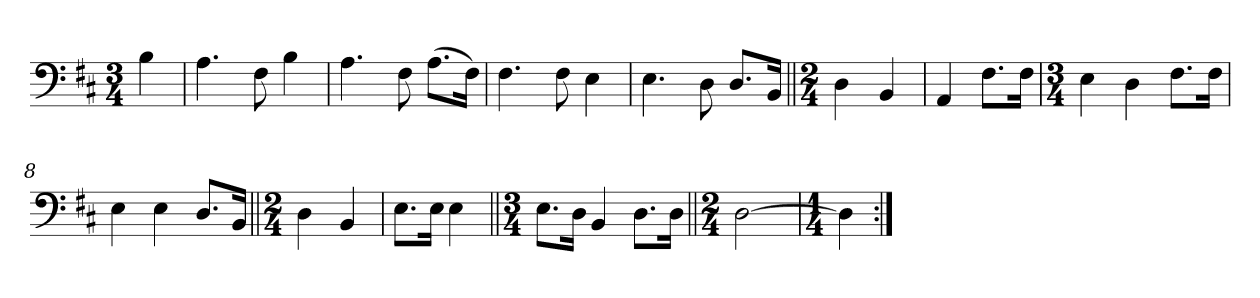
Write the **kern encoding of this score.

**kern
*part1
*staff1
*clefF4
*k[f#c#]
*M3/4
=
4B\
=1
4.A\
8F#\
4B\
=2
4.A\
8F#\
(8.A\L
16F#\Jk)
=3
4.F#\
8F#\
4E\
=4
4.E\
8D\
8.D/L
16BB/Jk
=5||
*M2/4
4D\
4BB/
=6
4AA/
8.F#\L
16F#\Jk
=
*M3/4
4E\
4D\
8.F#\L
16F#\Jk
=8
4E\
4E\
8.D/L
16BB/Jk
=9||
*M2/4
4D\
4BB/
=10
8.E\L
16E\Jk
4E\
=11||
*M3/4
8.E\L
16D\Jk
4BB/
8.D\L
16D\Jk
=12||
*M2/4
[2D\
=13
*M1/4
4D\]
=:|!
*-
